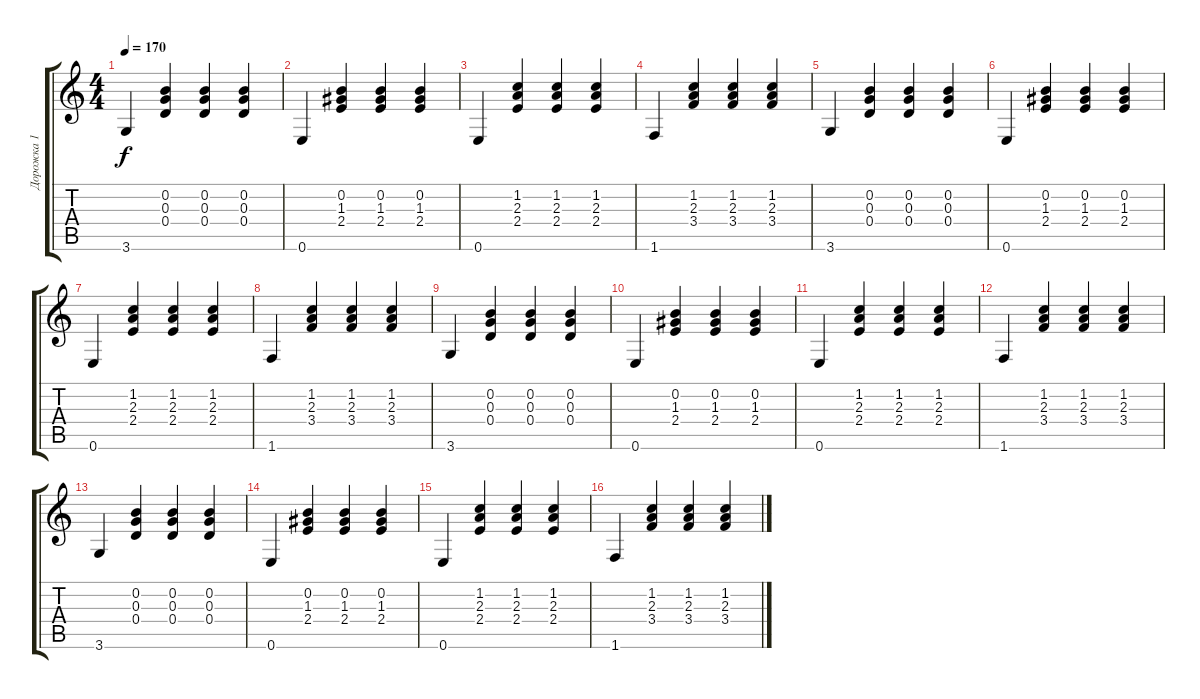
\track ("Дорожка 1" "Дорожка 1") {instrument acousticguitarsteel}
\staff {score tabs}
\tuning (E4 B3 G3 D3 A2 E2) {hide}
\ts (4 4)
\tempo 170
\clef g2
\ks c
3.6.4{dy f} (0.2 0.3 0.4).4 (0.2 0.3 0.4).4 (0.2 0.3 0.4).4 |
0.6.4 (0.2 1.3 2.4).4 (0.2 1.3 2.4).4 (0.2 1.3 2.4).4 |
0.6.4 (1.2 2.3 2.4).4 (1.2 2.3 2.4).4 (1.2 2.3 2.4).4 |
1.6.4 (1.2 2.3 3.4).4 (1.2 2.3 3.4).4 (1.2 2.3 3.4).4 |
3.6.4 (0.2 0.3 0.4).4 (0.2 0.3 0.4).4 (0.2 0.3 0.4).4 |
0.6.4 (0.2 1.3 2.4).4 (0.2 1.3 2.4).4 (0.2 1.3 2.4).4 |
0.6.4 (1.2 2.3 2.4).4 (1.2 2.3 2.4).4 (1.2 2.3 2.4).4 |
1.6.4 (1.2 2.3 3.4).4 (1.2 2.3 3.4).4 (1.2 2.3 3.4).4 |
3.6.4 (0.2 0.3 0.4).4 (0.2 0.3 0.4).4 (0.2 0.3 0.4).4 |
0.6.4 (0.2 1.3 2.4).4 (0.2 1.3 2.4).4 (0.2 1.3 2.4).4 |
0.6.4 (1.2 2.3 2.4).4 (1.2 2.3 2.4).4 (1.2 2.3 2.4).4 |
1.6.4 (1.2 2.3 3.4).4 (1.2 2.3 3.4).4 (1.2 2.3 3.4).4 |
3.6.4 (0.2 0.3 0.4).4 (0.2 0.3 0.4).4 (0.2 0.3 0.4).4 |
0.6.4 (0.2 1.3 2.4).4 (0.2 1.3 2.4).4 (0.2 1.3 2.4).4 |
0.6.4 (1.2 2.3 2.4).4 (1.2 2.3 2.4).4 (1.2 2.3 2.4).4 |
1.6.4 (1.2 2.3 3.4).4 (1.2 2.3 3.4).4 (1.2 2.3 3.4).4
